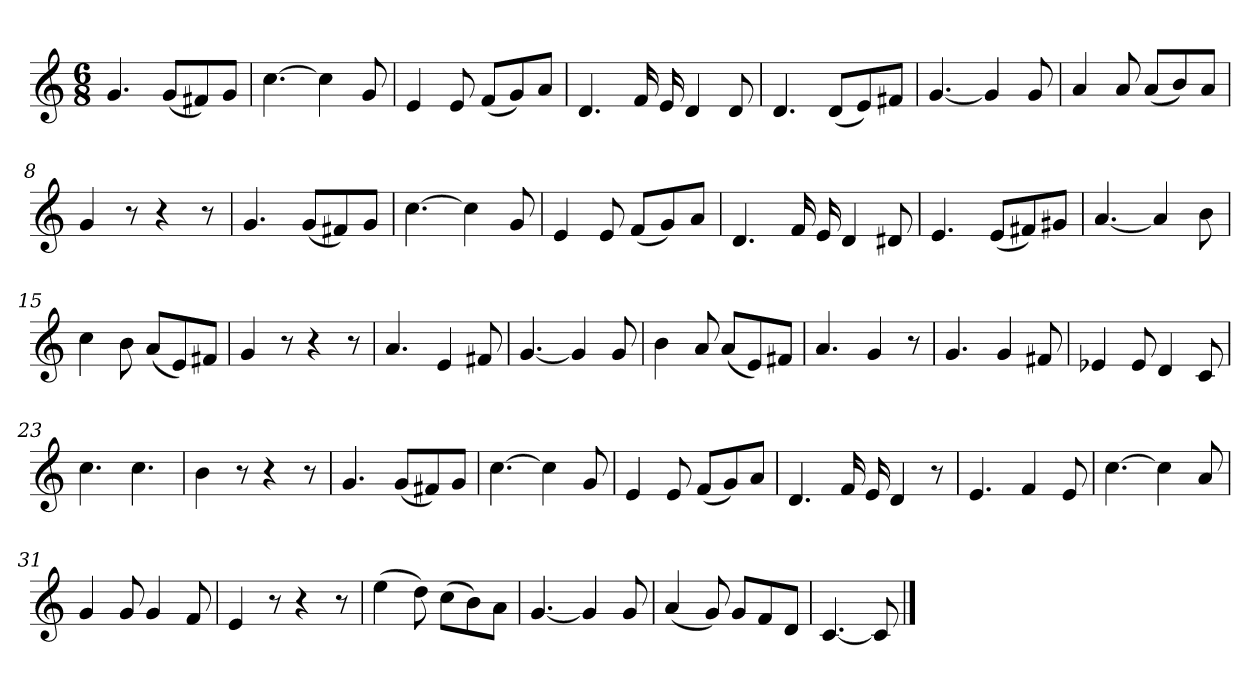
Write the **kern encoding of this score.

**kern
*part1
*staff1
*clefG2
*k[]
*C:
*M6/8
*MM120
=1
4.g
(8g/L
8f#X/)
8g/J
=2
[4.cc
4cc]
8g
=3
4e
8e
(8f/L
8g/)
8a/J
=4
4.d
16f
16e
4d
8d
=5
4.d
(8d/L
8e/)
8f#X/J
=6
[4.g
4g]
8g
=7
4a
8a
(8a/L
8b/)
8a/J
=8
4g
8r
4r
8r
=9
4.g
(8g/L
8f#X/)
8g/J
=10
[4.cc
4cc]
8g
=11
4e
8e
(8f/L
8g/)
8a/J
=12
4.d
16f
16e
4d
8d#X
=13
4.e
(8e/L
8f#X/)
8g#X/J
=14
[4.a
4a]
8b
=15
4cc
8b
(8a/L
8e/)
8f#X/J
=16
4g
8r
4r
8r
=17
4.a
4e
8f#X
=18
[4.g
4g]
8g
=19
4b
8a
(8a/L
8e/)
8f#X/J
=20
4.a
4g
8r
=21
4.g
4g
8f#X
=22
4e-X
8e-
4d
8c
=23
4.cc
4.cc
=24
4b
8r
4r
8r
=25
4.g
(8g/L
8f#X/)
8g/J
=26
[4.cc
4cc]
8g
=27
4e
8e
(8f/L
8g/)
8a/J
=28
4.d
16f
16e
4d
8r
=29
4.e
4f
8e
=30
[4.cc
4cc]
8a
=31
4g
8g
4g
8f
=32
4e
8r
4r
8r
=33
(4ee
8dd)
(8cc\L
8b\)
8a\J
=34
[4.g
4g]
8g
=35
(4a
8g)
8g/L
8f/
8d/J
=36
[4.c
8c]
==
*-
